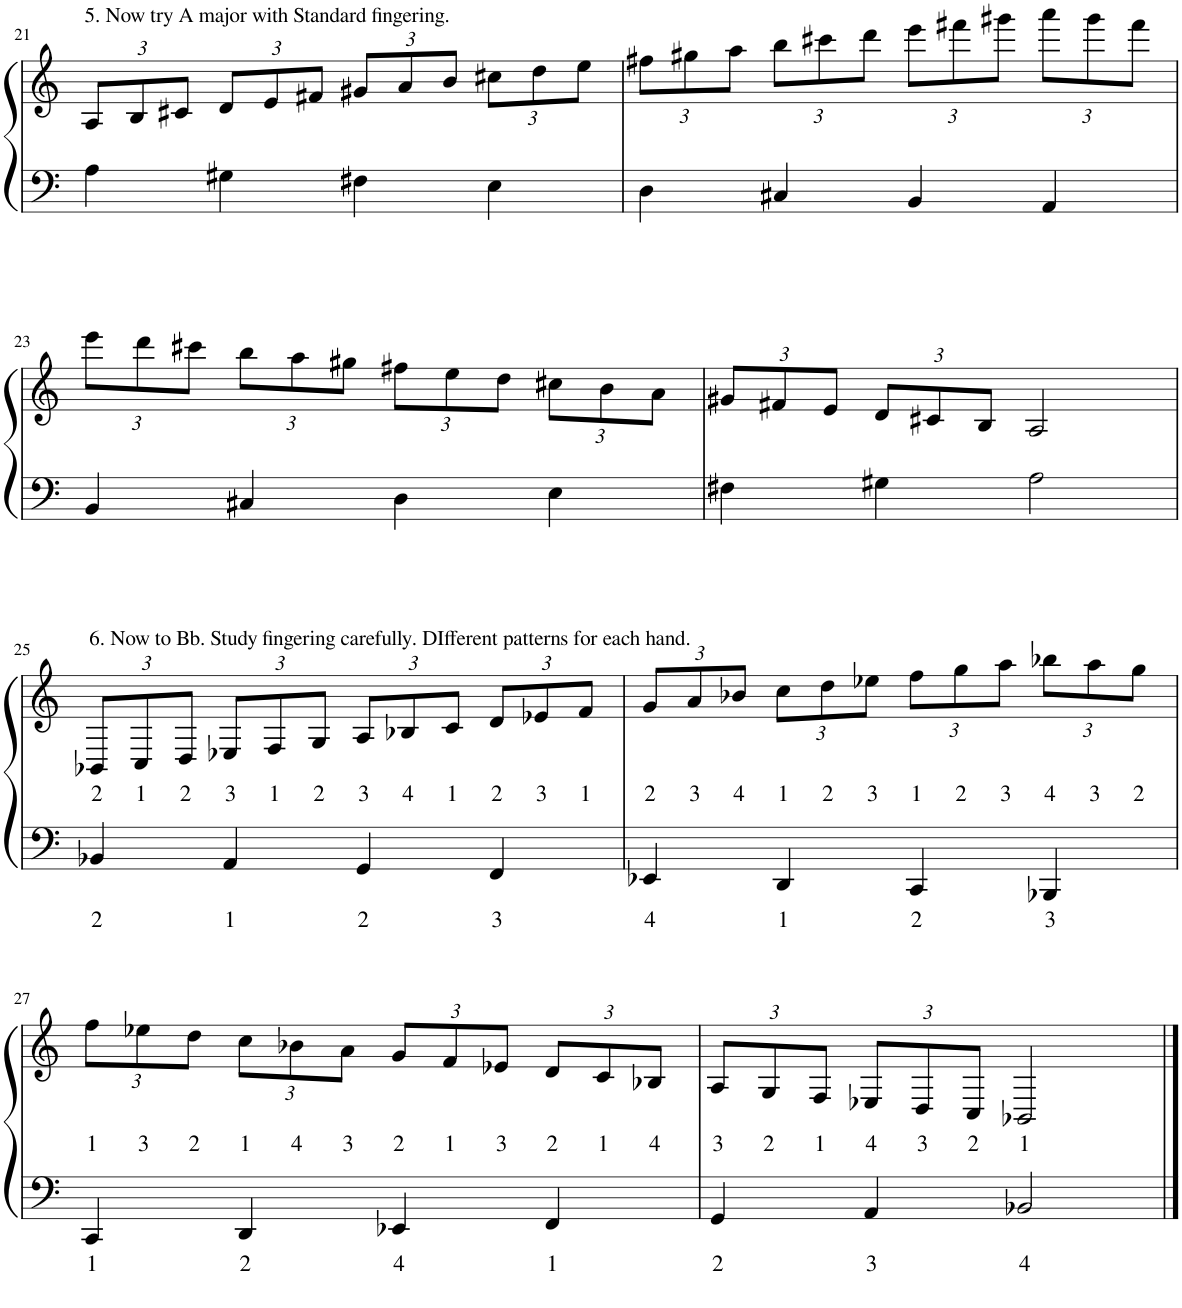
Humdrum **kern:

**kern	**text	**kern	**text
*part1	*part1	*part1	*part1
*staff2	*staff2	*staff1	*staff1
*I"Piano	*	*	*
*I'Pno.	*	*	*
!!LO:PB:g=z
*clefF4	*	*clefG2	*
*k[]	*	*k[]	*
*M4/4	*	*M4/4	*
*	*	*Xbrackettup	*
=21	=21	=21	=21
!	!	!LO:TX:a:t=5. Now try A major with Standard fingering.	!
4A\	.	12A/L	.
.	.	12B/	.
.	.	12c#X/J	.
4G#X\	.	12d/L	.
.	.	12e/	.
.	.	12f#X/J	.
4F#X\	.	12g#X/L	.
.	.	12a/	.
.	.	12b/J	.
4E\	.	12cc#X\L	.
.	.	12dd\	.
.	.	12ee\J	.
=22	=22	=22	=22
4D\	.	12ff#X\L	.
.	.	12gg#X\	.
.	.	12aa\J	.
4C#X/	.	12bb\L	.
.	.	12ccc#X\	.
.	.	12ddd\J	.
4BB/	.	12eee\L	.
.	.	12fff#X\	.
.	.	12ggg#X\J	.
4AA/	.	12aaa\L	.
.	.	12ggg#\	.
.	.	12fff#\J	.
!!LO:LB:g=z
=23	=23	=23	=23
4BB/	.	12eee\L	.
.	.	12ddd\	.
.	.	12ccc#X\J	.
4C#X/	.	12bb\L	.
.	.	12aa\	.
.	.	12gg#X\J	.
4D\	.	12ff#X\L	.
.	.	12ee\	.
.	.	12dd\J	.
4E\	.	12cc#X\L	.
.	.	12b\	.
.	.	12a\J	.
=24	=24	=24	=24
4F#X\	.	12g#X/L	.
.	.	12f#X/	.
.	.	12e/J	.
4G#X\	.	12d/L	.
.	.	12c#X/	.
.	.	12B/J	.
2A\	.	2A/	.
!!LO:LB:g=z
=25	=25	=25	=25
!	!	!LO:TX:a:t=6. Now to Bb. Study fingering carefully. DIfferent patterns for each hand.	!
!	!LO:LY:b	!	!LO:LY:b
4BB-X/	2	12BB-X/L	2
!	!	!	!LO:LY:b
.	.	12C/	1
!	!	!	!LO:LY:b
.	.	12D/J	2
!	!LO:LY:b	!	!LO:LY:b
4AA/	1	12E-X/L	3
!	!	!	!LO:LY:b
.	.	12F/	1
!	!	!	!LO:LY:b
.	.	12G/J	2
!	!LO:LY:b	!	!LO:LY:b
4GG/	2	12A/L	3
!	!	!	!LO:LY:b
.	.	12B-X/	4
!	!	!	!LO:LY:b
.	.	12c/J	1
!	!LO:LY:b	!	!LO:LY:b
4FF/	3	12d/L	2
!	!	!	!LO:LY:b
.	.	12e-X/	3
!	!	!	!LO:LY:b
.	.	12f/J	1
=26	=26	=26	=26
!	!LO:LY:b	!	!LO:LY:b
4EE-X/	4	12g/L	2
!	!	!	!LO:LY:b
.	.	12a/	3
!	!	!	!LO:LY:b
.	.	12b-X/J	4
!	!LO:LY:b	!	!LO:LY:b
4DD/	1	12cc\L	1
!	!	!	!LO:LY:b
.	.	12dd\	2
!	!	!	!LO:LY:b
.	.	12ee-X\J	3
!	!LO:LY:b	!	!LO:LY:b
4CC/	2	12ff\L	1
!	!	!	!LO:LY:b
.	.	12gg\	2
!	!	!	!LO:LY:b
.	.	12aa\J	3
!	!LO:LY:b	!	!LO:LY:b
4BBB-X/	3	12bb-X\L	4
!	!	!	!LO:LY:b
.	.	12aa\	3
!	!	!	!LO:LY:b
.	.	12gg\J	2
!!LO:LB:g=z
=27	=27	=27	=27
!	!LO:LY:b	!	!LO:LY:b
4CC/	1	12ff\L	1
!	!	!	!LO:LY:b
.	.	12ee-X\	3
!	!	!	!LO:LY:b
.	.	12dd\J	2
!	!LO:LY:b	!	!LO:LY:b
4DD/	2	12cc\L	1
!	!	!	!LO:LY:b
.	.	12b-X\	4
!	!	!	!LO:LY:b
.	.	12a\J	3
!	!LO:LY:b	!	!LO:LY:b
4EE-X/	4	12g/L	2
!	!	!	!LO:LY:b
.	.	12f/	1
!	!	!	!LO:LY:b
.	.	12e-X/J	3
!	!LO:LY:b	!	!LO:LY:b
4FF/	1	12d/L	2
!	!	!	!LO:LY:b
.	.	12c/	1
!	!	!	!LO:LY:b
.	.	12B-X/J	4
=28	=28	=28	=28
!	!LO:LY:b	!	!LO:LY:b
4GG/	2	12A/L	3
!	!	!	!LO:LY:b
.	.	12G/	2
!	!	!	!LO:LY:b
.	.	12F/J	1
!	!LO:LY:b	!	!LO:LY:b
4AA/	3	12E-X/L	4
!	!	!	!LO:LY:b
.	.	12D/	3
!	!	!	!LO:LY:b
.	.	12C/J	2
!	!LO:LY:b	!	!LO:LY:b
2BB-X/	4	2BB-X/	1
==	==	==	==
*-	*-	*-	*-
